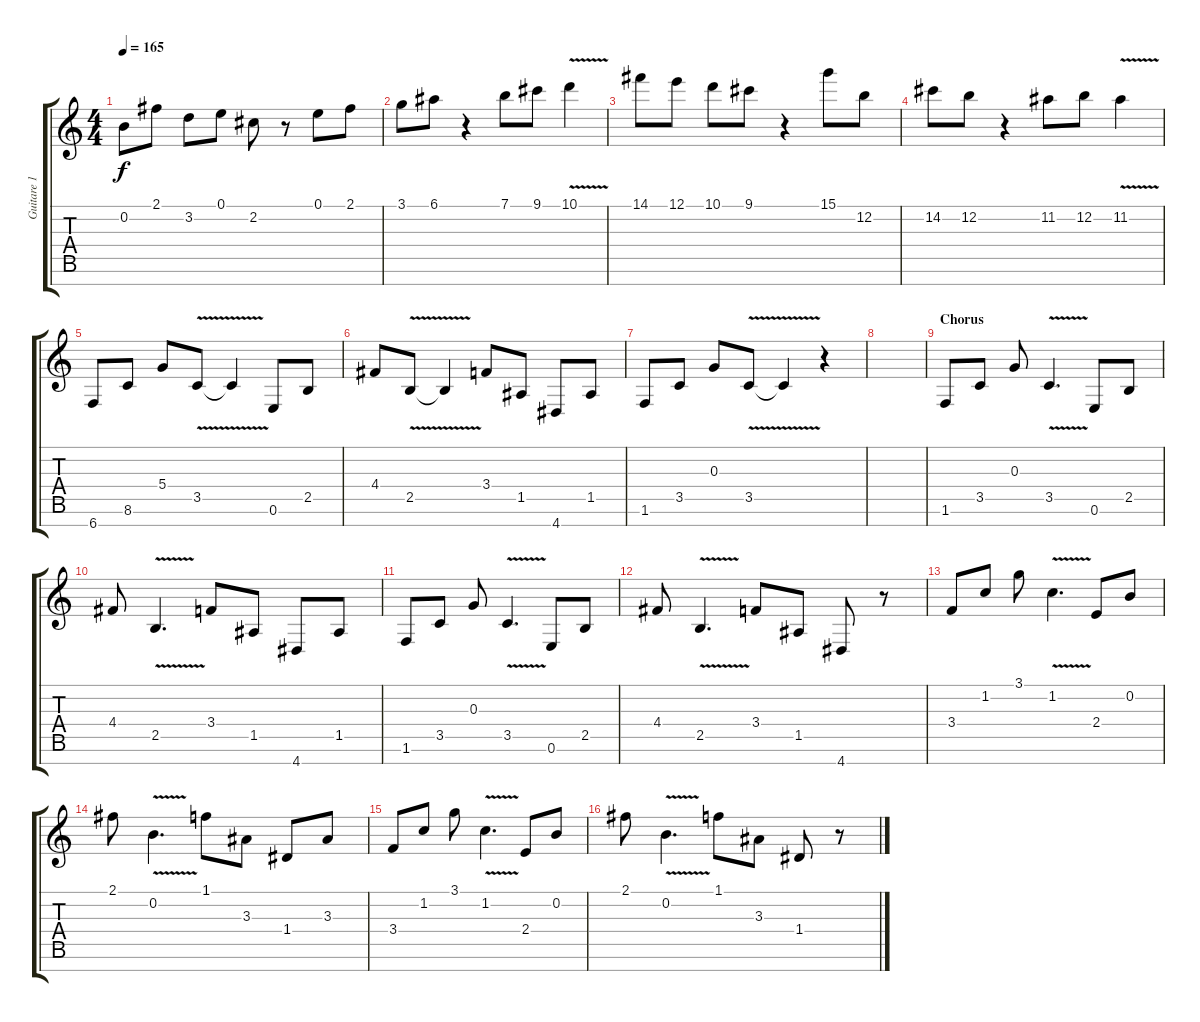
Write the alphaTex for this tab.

\track ("Guitare 1" "Guitare 1") {instrument distortionguitar}
\staff {score tabs}
\tuning (E4 B3 G3 D3 A2 E2 B1) {hide}
\ts (4 4)
\tempo 165
\clef g2
\ks c
0.2.8{dy f} 2.1.8 3.2.8 0.1.8 2.2.8 r.8 0.1.8 2.1.8 |
3.1.8 6.1.8 r.4 7.1.8 9.1.8 10.1{v}.4 |
14.1.8 12.1.8 10.1.8 9.1.8 r.4 15.1.8 12.2.8 |
14.2.8 12.2.8 r.4 11.2.8 12.2.8 11.2{v}.4 |
6.7.8 8.6.8 5.4.8 3.5{v}.8 3.5{t}.4 0.6.8 2.5.8 |
4.4.8 2.5{v}.8 2.5{t}.4 3.4.8 1.5.8 4.7.8 1.5.8 |
1.6.8 3.5.8 0.3.8 3.5{v}.8 3.5{t}.4 r.4 |
|
\section ("" "Chorus")
1.6.8 3.5.8 0.3.8 3.5{v}.4{d} 0.6.8 2.5.8 |
4.4.8 2.5{v}.4{d} 3.4.8 1.5.8 4.7.8 1.5.8 |
1.6.8 3.5.8 0.3.8 3.5{v}.4{d} 0.6.8 2.5.8 |
4.4.8 2.5{v}.4{d} 3.4.8 1.5.8 4.7.8 r.8 |
3.4.8 1.2.8 3.1.8 1.2{v}.4{d} 2.4.8 0.2.8 |
2.1.8 0.2{v}.4{d} 1.1.8 3.3.8 1.4.8 3.3.8 |
3.4.8 1.2.8 3.1.8 1.2{v}.4{d} 2.4.8 0.2.8 |
2.1.8 0.2{v}.4{d} 1.1.8 3.3.8 1.4.8 r.8
